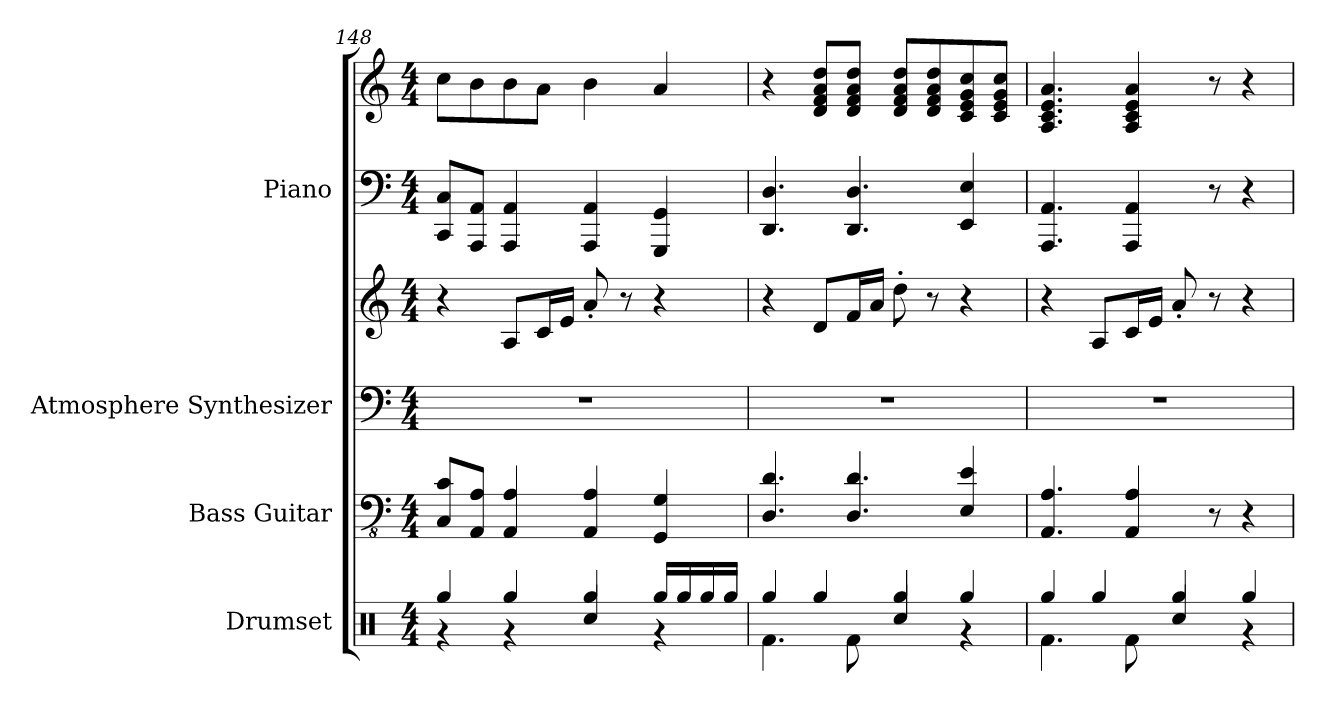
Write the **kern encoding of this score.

**kern	**kern	**kern	**kern	**kern	**kern
*part4	*part3	*part2	*part2	*part1	*part1
*staff6	*staff5	*staff4	*staff3	*staff2	*staff1
*I"Drumset	*I"Bass Guitar	*I"Atmosphere Synthesizer	*	*I"Piano	*
*I'Drs.	*I'B. Guit.	*I'Synth.	*	*I'Pno.	*
!!LO:LB:g=z
*clefX	*clefFv4	*clefF4	*clefG2	*clefF4	*clefG2
*k[]	*k[]	*k[]	*k[]	*k[]	*k[]
*M4/4	*M4/4	*M4/4	*M4/4	*M4/4	*M4/4
=148	=148	=148	=148	=148	=148
*^	*	*	*	*	*
4Rgg/	4r	8CC/ 8C/L	1r	4r	8CC/ 8C/L	8cc\L
.	.	8AAA/ 8AA/J	.	.	8AAA/ 8AA/J	8b\
4Rgg/	4r	4AAA/ 4AA/	.	8A/L	4AAA/ 4AA/	8b\
.	.	.	.	16c/L	.	8a\J
.	.	.	.	16e/JJ	.	.
4Rgg/	4Rcc/	4AAA/ 4AA/	.	8a'/	4AAA/ 4AA/	4b\
.	.	.	.	8r	.	.
16Rgg/LL	4r	4GGG/ 4GG/	.	4r	4GGG/ 4GG/	4a/
16Rgg/	.	.	.	.	.	.
16Rgg/	.	.	.	.	.	.
16Rgg/JJ	.	.	.	.	.	.
=149	=149	=149	=149	=149	=149	=149
4Rgg/	4.Rf\	4.DD/ 4.D/	1r	4r	4.DD/ 4.D/	4r
4Rgg/	.	.	.	8d/L	.	8d/ 8f/ 8a/ 8dd/L
.	8Rf\	4.DD/ 4.D/	.	16f/L	4.DD/ 4.D/	8d/ 8f/ 8a/ 8dd/J
.	.	.	.	16a/JJ	.	.
4Rgg/	4Rcc/	.	.	8dd'\	.	8d/ 8f/ 8a/ 8dd/L
.	.	.	.	8r	.	8d/ 8f/ 8a/ 8dd/
4Rgg/	4r	4EE/ 4E/	.	4r	4EE/ 4E/	8c/ 8e/ 8g/ 8cc/
.	.	.	.	.	.	8c/ 8e/ 8g/ 8cc/J
=150	=150	=150	=150	=150	=150	=150
4Rgg/	4.Rf\	4.AAA/ 4.AA/	1r	4r	4.AAA/ 4.AA/	4.A/ 4.c/ 4.e/ 4.a/
4Rgg/	.	.	.	8A/L	.	.
.	8Rf\	4AAA/ 4AA/	.	16c/L	4AAA/ 4AA/	4A/ 4c/ 4e/ 4a/
.	.	.	.	16e/JJ	.	.
4Rgg/	4Rcc/	.	.	8a'/	.	.
.	.	8r	.	8r	8r	8r
4Rgg/	4r	4r	.	4r	4r	4r
*v	*v	*	*	*	*	*
=	=	=	=	=	=
*-	*-	*-	*-	*-	*-
